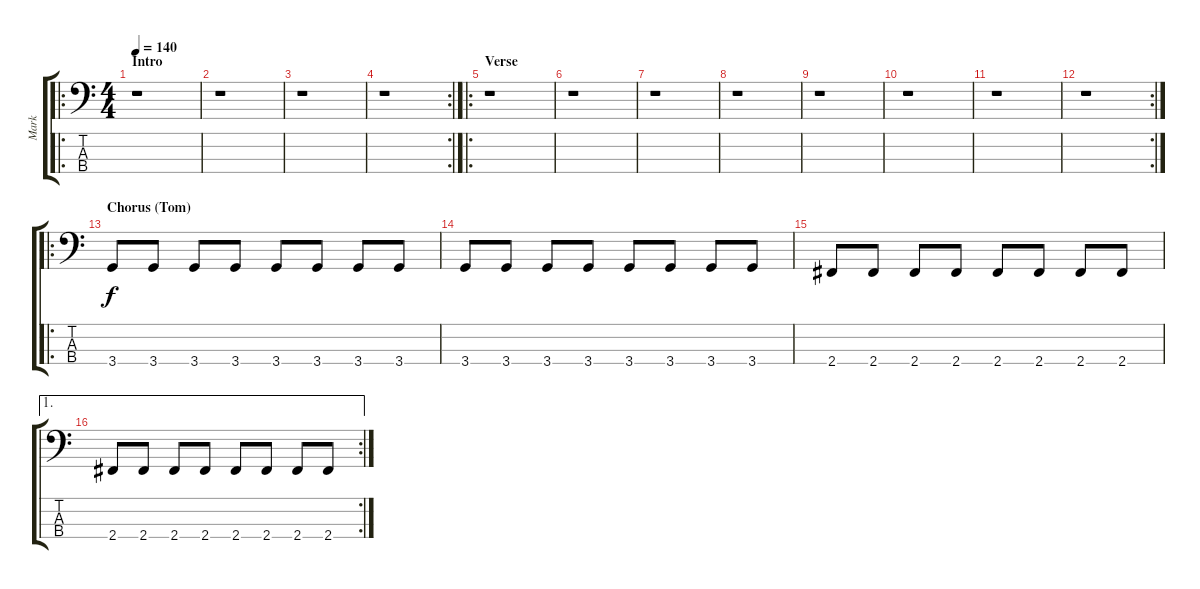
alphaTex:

\track ("Mark" "Mark") {instrument electricbasspick}
\staff {score tabs}
\tuning (G2 D2 A1 E1) {hide}
\ro
\ts (4 4)
\section ("" "Intro")
\tempo 140
\clef f4
\ks c
r.1{dy f instrument electricbasspick} |
r.1 |
r.1 |
\rc 2
r.1 |
\ro
\section ("" "Verse")
r.1 |
r.1 |
r.1 |
r.1 |
r.1 |
r.1 |
r.1 |
\rc 2
r.1 |
\ro
\section ("" "Chorus (Tom)")
3.4.8 3.4.8 3.4.8 3.4.8 3.4.8 3.4.8 3.4.8 3.4.8 |
3.4.8 3.4.8 3.4.8 3.4.8 3.4.8 3.4.8 3.4.8 3.4.8 |
2.4.8 2.4.8 2.4.8 2.4.8 2.4.8 2.4.8 2.4.8 2.4.8 |
\ae 1
\rc 2
2.4.8 2.4.8 2.4.8 2.4.8 2.4.8 2.4.8 2.4.8 2.4.8
